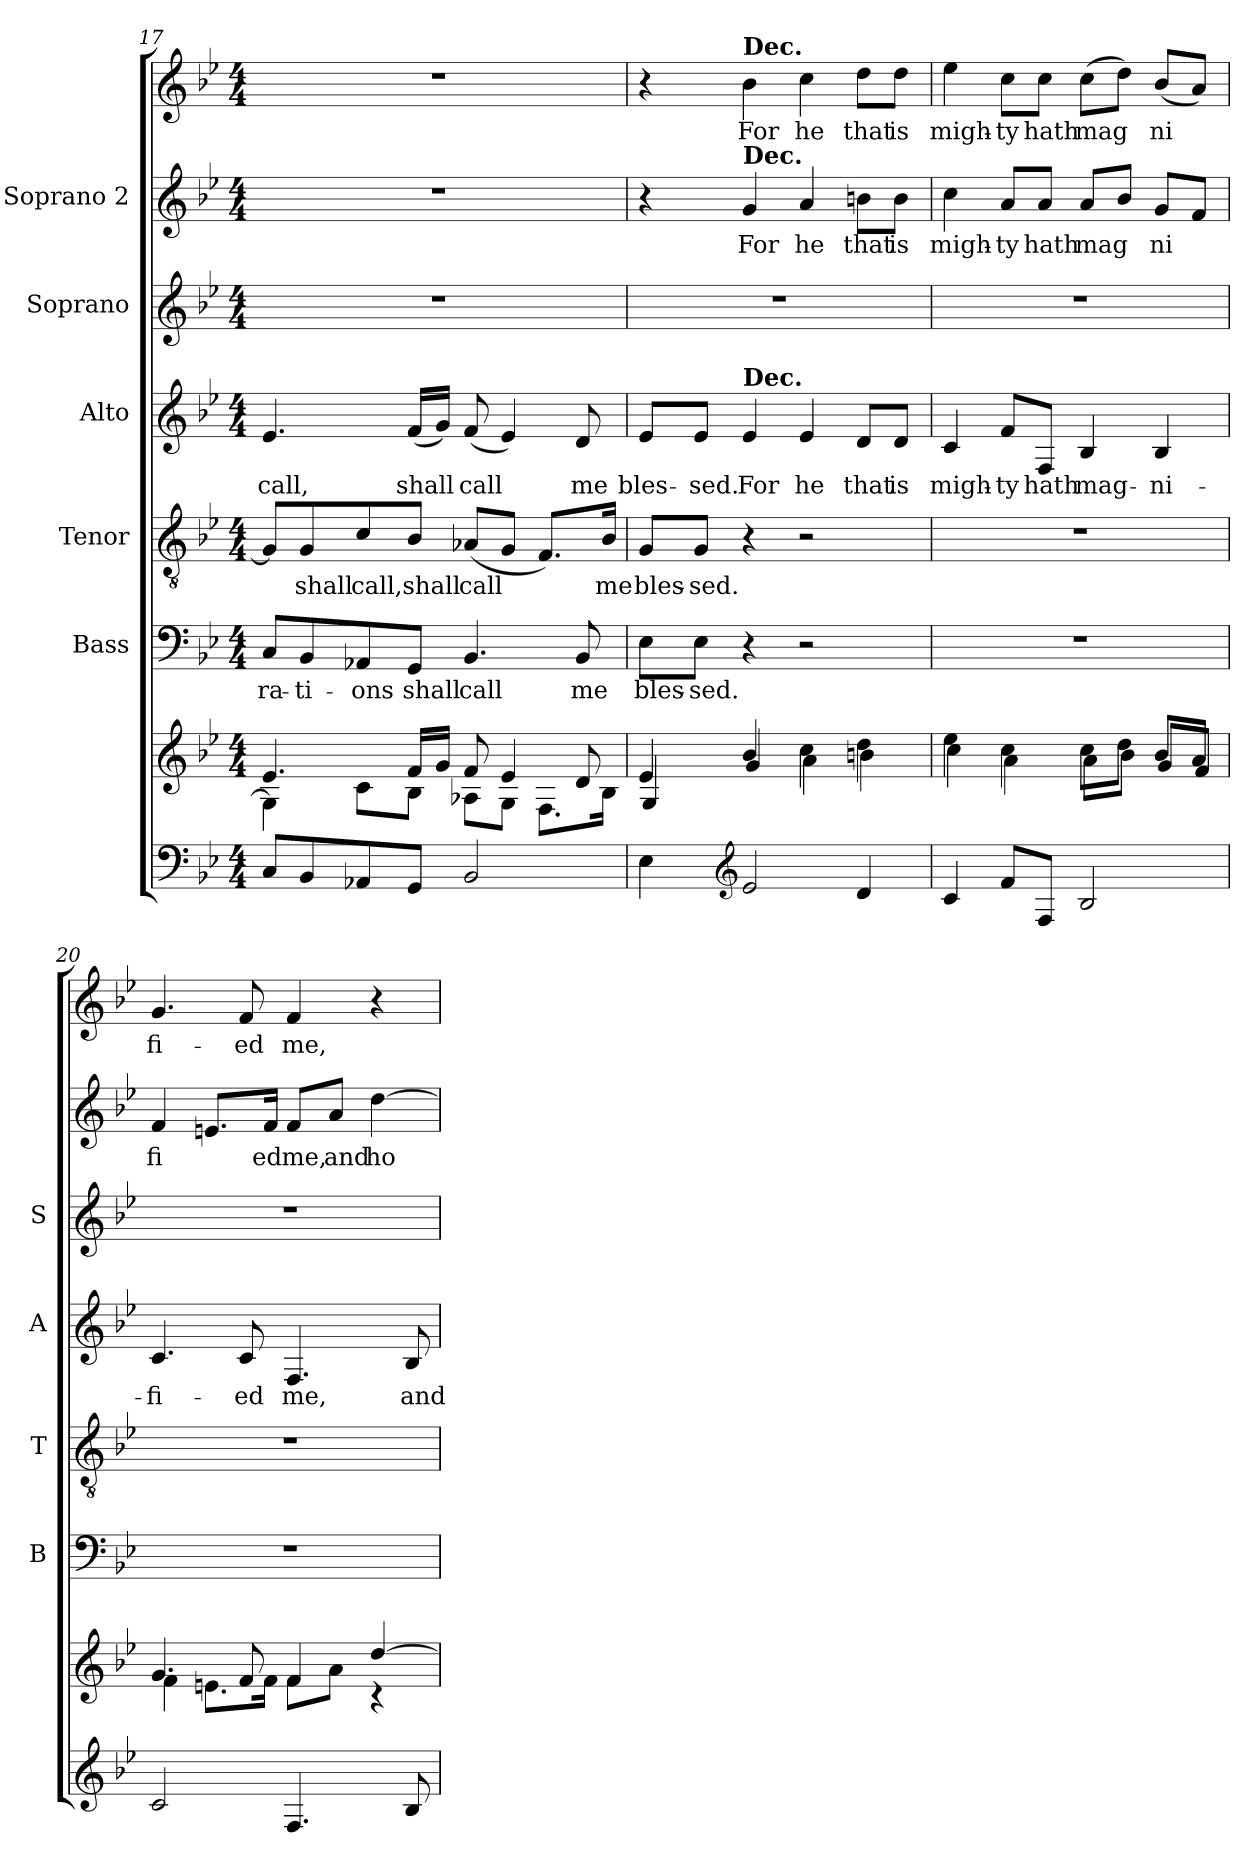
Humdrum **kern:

**kern	**kern	**kern	**text	**kern	**text	**kern	**text	**kern	**kern	**text	**kern	**text
*part7	*part6	*part5	*part5	*part4	*part4	*part3	*part3	*part2	*part1	*part1	*part1	*part1
*staff8	*staff7	*staff6	*staff6	*staff5	*staff5	*staff4	*staff4	*staff3	*staff2	*staff2	*staff1	*staff1
*	*	*I"Bass	*	*I"Tenor	*	*I"Alto	*	*I"Soprano	*I"Soprano 2	*	*	*
*	*	*I'B	*	*I'T	*	*I'A	*	*I'S	*	*	*	*
*clefF4	*clefG2	*clefF4	*	*clefGv2	*	*clefG2	*	*clefG2	*clefG2	*	*clefG2	*
*k[b-e-]	*k[b-e-]	*k[b-e-]	*	*k[b-e-]	*	*k[b-e-]	*	*k[b-e-]	*k[b-e-]	*	*k[b-e-]	*
*B-:	*B-:	*B-:	*	*B-:	*	*B-:	*	*B-:	*B-:	*	*B-:	*
*M4/4	*M4/4	*M4/4	*	*M4/4	*	*M4/4	*	*M4/4	*M4/4	*	*M4/4	*
=17	=17	=17	=17	=17	=17	=17	=17	=17	=17	=17	=17	=17
*	*^	*	*	*	*	*	*	*	*	*	*	*
!	!	!	!	!LO:LY:b	!	!	!	!LO:LY:b	!	!	!	!	!
8C/L	4.e-/	4G\]	8C/L	-ra-	8G/L]	.	4.e-/	call,	1r	1r	.	1r	.
!	!	!	!	!LO:LY:b	!	!LO:LY:b	!	!	!	!	!	!	!
8BB-/	.	.	8BB-/	-ti-	8G/	shall	.	.	.	.	.	.	.
!	!	!	!	!LO:LY:b	!	!LO:LY:b	!	!	!	!	!	!	!
8AA-X/	.	8c\L	8AA-X/	-ons	8c/	call,	.	.	.	.	.	.	.
!	!	!	!	!LO:LY:b	!	!LO:LY:b	!	!LO:LY:b	!	!	!	!	!
8GG/J	16f/LL	8B-\J	8GG/J	shall	8B-/J	shall	(<16f/LL	shall	.	.	.	.	.
.	16g/JJ	.	.	.	.	.	16g/JJ)	.	.	.	.	.	.
!	!	!	!	!LO:LY:b	!	!LO:LY:b	!	!LO:LY:b	!	!	!	!	!
2BB-/	8f/	8A-X\L	4.BB-/	call	(<8A-X/L	call	(<8f/	call	.	.	.	.	.
.	4e-/	8G\J	.	.	8G/J	.	4e-/)	.	.	.	.	.	.
.	.	8.F\L	.	.	8.F/L)	.	.	.	.	.	.	.	.
!	!	!	!	!LO:LY:b	!	!	!	!LO:LY:b	!	!	!	!	!
.	8d/	.	8BB-/	me	.	.	8d/	me	.	.	.	.	.
!	!	!	!	!	!	!LO:LY:b	!	!	!	!	!	!	!
.	.	16B-\Jk	.	.	16B-/Jk	me	.	.	.	.	.	.	.
=18	=18	=18	=18	=18	=18	=18	=18	=18	=18	=18	=18	=18	=18
!	!	!	!	!LO:LY:b	!	!LO:LY:b	!	!LO:LY:b	!	!	!	!	!
4E-\	4e-/	4G/	8E-\L	bles-	8G/L	bles-	8e-/L	bles-	1r	4r	.	4r	.
!	!	!	!	!LO:LY:b	!	!LO:LY:b	!	!LO:LY:b	!	!	!	!	!
.	.	.	8E-\J	-sed.	8G/J	-sed.	8e-/J	-sed.	.	.	.	.	.
*clefG2	*	*	*	*	*	*	*	*	*	*	*	*	*
!	!	!	!	!	!	!	!	!	!	!	!	!LO:TX:a:B:t=Dec.	!
!	!	!	!	!	!	!	!	!	!	!LO:TX:a:B:t=Dec.	!	!	!
!	!	!	!	!	!	!	!LO:TX:a:B:t=Dec.	!	!	!	!	!	!
!	!	!	!	!	!	!	!	!LO:LY:b	!	!	!LO:LY:b	!	!LO:LY:b
2e-/	4b-/	4g/	4r	.	4r	.	4e-/	For	.	4g/	For	4b-\	For
!	!	!	!	!	!	!	!	!LO:LY:b	!	!	!LO:LY:b	!	!LO:LY:b
.	4cc\	4a\	2r	.	2r	.	4e-/	he	.	4a/	he	4cc\	he
!	!	!	!	!	!	!	!	!LO:LY:b	!	!	!LO:LY:b	!	!LO:LY:b
4d/	4dd\	4bn\	.	.	.	.	8d/L	that	.	8bn\L	that	8dd\L	that
!	!	!	!	!	!	!	!	!LO:LY:b	!	!	!LO:LY:b	!	!LO:LY:b
.	.	.	.	.	.	.	8d/J	is	.	8b\J	is	8dd\J	is
!!LO:PB:g=z
=19	=19	=19	=19	=19	=19	=19	=19	=19	=19	=19	=19	=19	=19
!	!	!	!	!	!	!	!	!LO:LY:b	!	!	!LO:LY:b	!	!LO:LY:b
4c/	4ee-\	4cc\	1r	.	1r	.	4c/	migh-	1r	4cc\	migh-	4ee-\	migh-
!	!	!	!	!	!	!	!	!LO:LY:b	!	!	!LO:LY:b	!	!LO:LY:b
8f/L	4cc\	4a\	.	.	.	.	8f/L	-ty	.	8a/L	-ty	8cc\L	-ty
!	!	!	!	!	!	!	!	!LO:LY:b	!	!	!LO:LY:b	!	!LO:LY:b
8F/J	.	.	.	.	.	.	8F/J	hath	.	8a/J	hath	8cc\J	hath
!	!	!	!	!	!	!	!	!LO:LY:b	!	!	!LO:LY:b	!	!LO:LY:b
2B-/	8cc\L	8a\L	.	.	.	.	4B-/	mag-	.	8a/L	mag­	(>8cc\L	mag­
.	8dd\J	8b-i\J	.	.	.	.	.	.	.	8b-i/J	.	8dd\J)	.
!	!	!	!	!	!	!	!	!LO:LY:b	!	!	!LO:LY:b	!	!LO:LY:b
.	8b-/L	8g/L	.	.	.	.	4B-/	-ni-	.	8g/L	ni­	(<8b-/L	ni­
.	8a/J	8f/J	.	.	.	.	.	.	.	8f/J	.	8a/J)	.
=20	=20	=20	=20	=20	=20	=20	=20	=20	=20	=20	=20	=20	=20
!	!	!	!	!	!	!	!	!LO:LY:b	!	!	!LO:LY:b	!	!LO:LY:b
2c/	4.g/	4f\	1r	.	1r	.	4.c/	-fi-	1r	4f/	fi­	4.g/	fi-
.	.	8.en\L	.	.	.	.	.	.	.	8.en/L	.	.	.
!	!	!	!	!	!	!	!	!LO:LY:b	!	!	!	!	!LO:LY:b
.	8f/	.	.	.	.	.	8c/	-ed	.	.	.	8f/	-ed
!	!	!	!	!	!	!	!	!	!	!	!LO:LY:b	!	!
.	.	16f\Jk	.	.	.	.	.	.	.	16f/Jk	ed	.	.
!	!	!	!	!	!	!	!	!LO:LY:b	!	!	!LO:LY:b	!	!LO:LY:b
4.F/	4f/	8f\L	.	.	.	.	4.F/	me,	.	8f/L	me,	4f/	me,
!	!	!	!	!	!	!	!	!	!	!	!LO:LY:b	!	!
.	.	8a\J	.	.	.	.	.	.	.	8a/J	and	.	.
!	!	!	!	!	!	!	!	!	!	!	!LO:LY:b	!	!
.	[4dd/	4rc	.	.	.	.	.	.	.	[4dd\	ho­	4r	.
!	!	!	!	!	!	!	!	!LO:LY:b	!	!	!	!	!
8B-/	.	.	.	.	.	.	8B-/	and	.	.	.	.	.
*	*v	*v	*	*	*	*	*	*	*	*	*	*	*
=	=	=	=	=	=	=	=	=	=	=	=	=
*-	*-	*-	*-	*-	*-	*-	*-	*-	*-	*-	*-	*-
